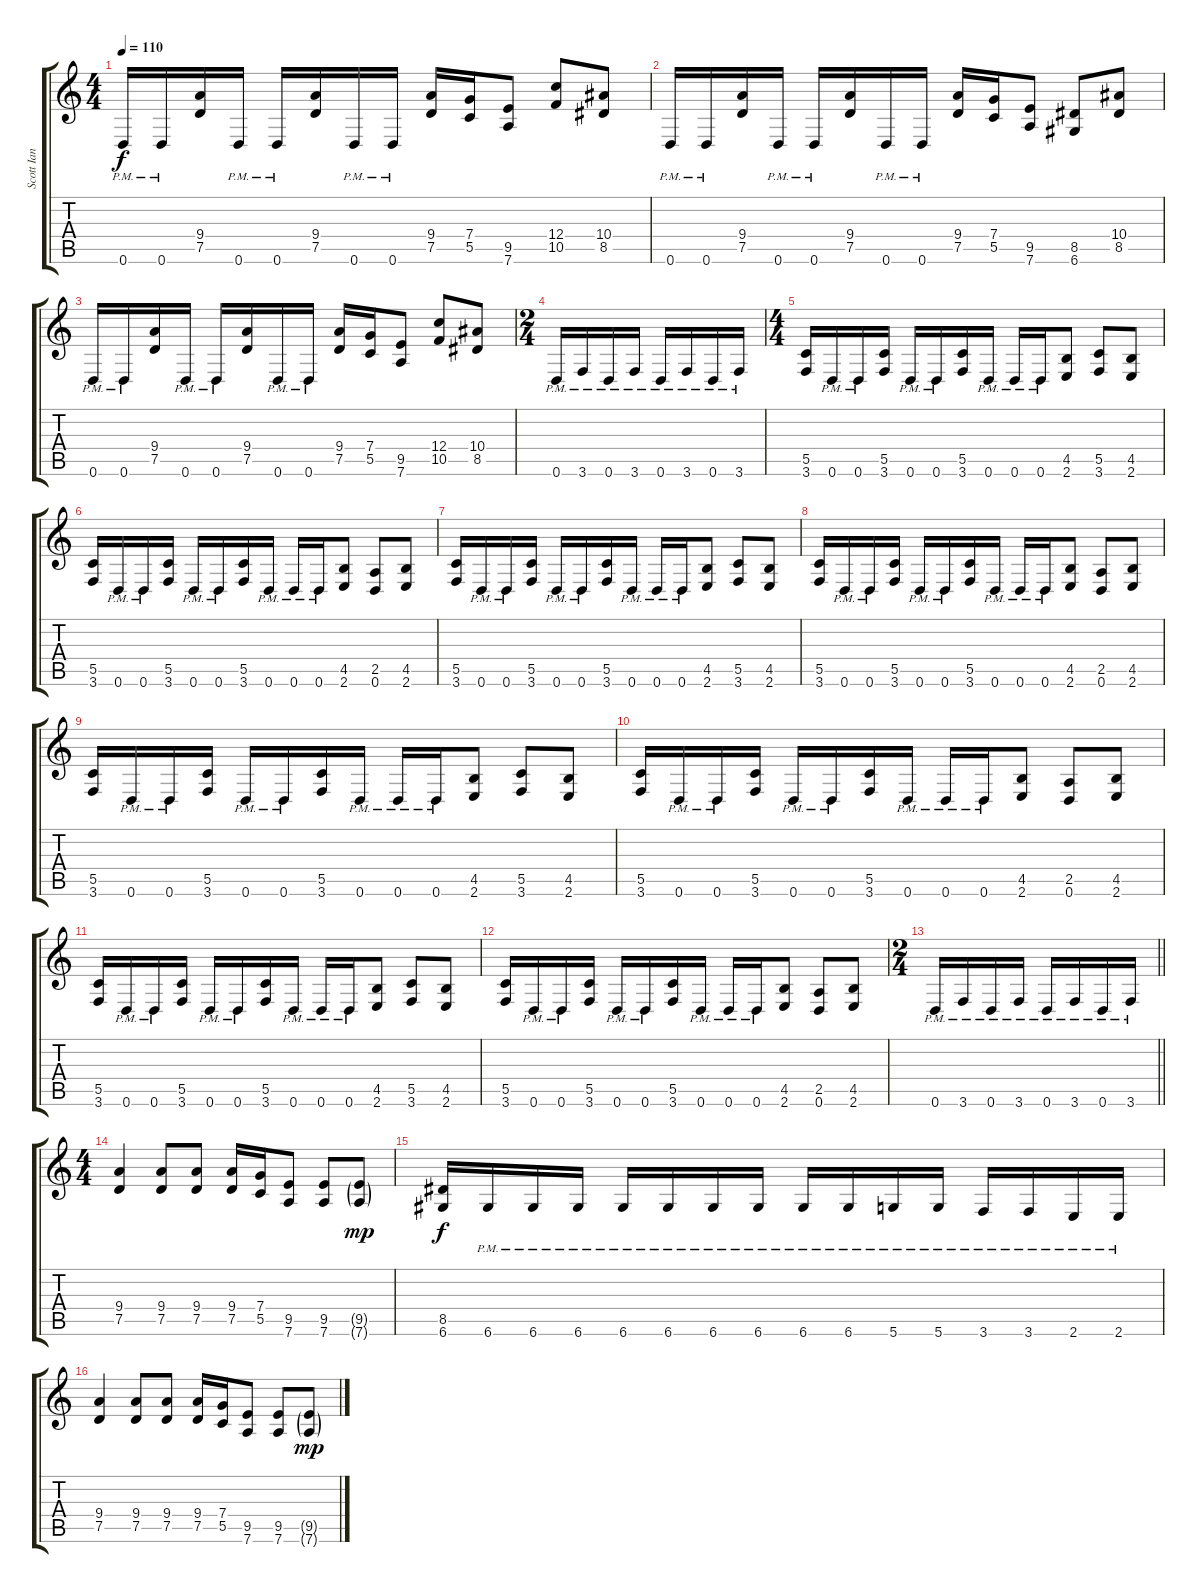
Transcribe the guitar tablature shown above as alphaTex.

\track ("Scott Ian" "Scott Ian") {instrument distortionguitar}
\staff {score tabs}
\tuning (D4 A3 F3 C3 G2 D2) {hide}
\ts (4 4)
\tempo 110
\clef g2
\ks c
0.6{pm}.16{dy f} 0.6{pm}.16 (9.4 7.5).16 0.6{pm}.16 0.6{pm}.16 (9.4 7.5).16 0.6{pm}.16 0.6{pm}.16 (9.4 7.5).16 (7.4 5.5).16 (9.5 7.6).8 (12.4 10.5).8 (10.4 8.5).8 |
0.6{pm}.16 0.6{pm}.16 (9.4 7.5).16 0.6{pm}.16 0.6{pm}.16 (9.4 7.5).16 0.6{pm}.16 0.6{pm}.16 (9.4 7.5).16 (7.4 5.5).16 (9.5 7.6).8 (8.5 6.6).8 (10.4 8.5).8 |
0.6{pm}.16 0.6{pm}.16 (9.4 7.5).16 0.6{pm}.16 0.6{pm}.16 (9.4 7.5).16 0.6{pm}.16 0.6{pm}.16 (9.4 7.5).16 (7.4 5.5).16 (9.5 7.6).8 (12.4 10.5).8 (10.4 8.5).8 |
\ts (2 4)
0.6{pm}.16 3.6{pm}.16 0.6{pm}.16 3.6{pm}.16 0.6{pm}.16 3.6{pm}.16 0.6{pm}.16 3.6{pm}.16 |
\ts (4 4)
(5.5 3.6).16 0.6{pm}.16 0.6{pm}.16 (5.5 3.6).16 0.6{pm}.16 0.6{pm}.16 (5.5 3.6).16 0.6{pm}.16 0.6{pm}.16 0.6{pm}.16 (4.5 2.6).8 (5.5 3.6).8 (4.5 2.6).8 |
(5.5 3.6).16 0.6{pm}.16 0.6{pm}.16 (5.5 3.6).16 0.6{pm}.16 0.6{pm}.16 (5.5 3.6).16 0.6{pm}.16 0.6{pm}.16 0.6{pm}.16 (4.5 2.6).8 (2.5 0.6).8 (4.5 2.6).8 |
(5.5 3.6).16 0.6{pm}.16 0.6{pm}.16 (5.5 3.6).16 0.6{pm}.16 0.6{pm}.16 (5.5 3.6).16 0.6{pm}.16 0.6{pm}.16 0.6{pm}.16 (4.5 2.6).8 (5.5 3.6).8 (4.5 2.6).8 |
(5.5 3.6).16 0.6{pm}.16 0.6{pm}.16 (5.5 3.6).16 0.6{pm}.16 0.6{pm}.16 (5.5 3.6).16 0.6{pm}.16 0.6{pm}.16 0.6{pm}.16 (4.5 2.6).8 (2.5 0.6).8 (4.5 2.6).8 |
(5.5 3.6).16 0.6{pm}.16 0.6{pm}.16 (5.5 3.6).16 0.6{pm}.16 0.6{pm}.16 (5.5 3.6).16 0.6{pm}.16 0.6{pm}.16 0.6{pm}.16 (4.5 2.6).8 (5.5 3.6).8 (4.5 2.6).8 |
(5.5 3.6).16 0.6{pm}.16 0.6{pm}.16 (5.5 3.6).16 0.6{pm}.16 0.6{pm}.16 (5.5 3.6).16 0.6{pm}.16 0.6{pm}.16 0.6{pm}.16 (4.5 2.6).8 (2.5 0.6).8 (4.5 2.6).8 |
(5.5 3.6).16 0.6{pm}.16 0.6{pm}.16 (5.5 3.6).16 0.6{pm}.16 0.6{pm}.16 (5.5 3.6).16 0.6{pm}.16 0.6{pm}.16 0.6{pm}.16 (4.5 2.6).8 (5.5 3.6).8 (4.5 2.6).8 |
(5.5 3.6).16 0.6{pm}.16 0.6{pm}.16 (5.5 3.6).16 0.6{pm}.16 0.6{pm}.16 (5.5 3.6).16 0.6{pm}.16 0.6{pm}.16 0.6{pm}.16 (4.5 2.6).8 (2.5 0.6).8 (4.5 2.6).8 |
\ts (2 4)
\barLineRight lightlight
0.6{pm}.16 3.6{pm}.16 0.6{pm}.16 3.6{pm}.16 0.6{pm}.16 3.6{pm}.16 0.6{pm}.16 3.6{pm}.16 |
\ts (4 4)
(9.4 7.5).4 (9.4 7.5).8 (9.4 7.5).8 (9.4 7.5).16 (7.4 5.5).16 (9.5 7.6).8 (9.5 7.6).8 (9.5{g} 7.6{g}).8{dy mp} |
(8.5 6.6).16{dy f} 6.6{pm}.16 6.6{pm}.16 6.6{pm}.16 6.6{pm}.16 6.6{pm}.16 6.6{pm}.16 6.6{pm}.16 6.6{pm}.16 6.6{pm}.16 5.6{pm}.16 5.6{pm}.16 3.6{pm}.16 3.6{pm}.16 2.6{pm}.16 2.6{pm}.16 |
(9.4 7.5).4 (9.4 7.5).8 (9.4 7.5).8 (9.4 7.5).16 (7.4 5.5).16 (9.5 7.6).8 (9.5 7.6).8 (9.5{g} 7.6{g}).8{dy mp}
